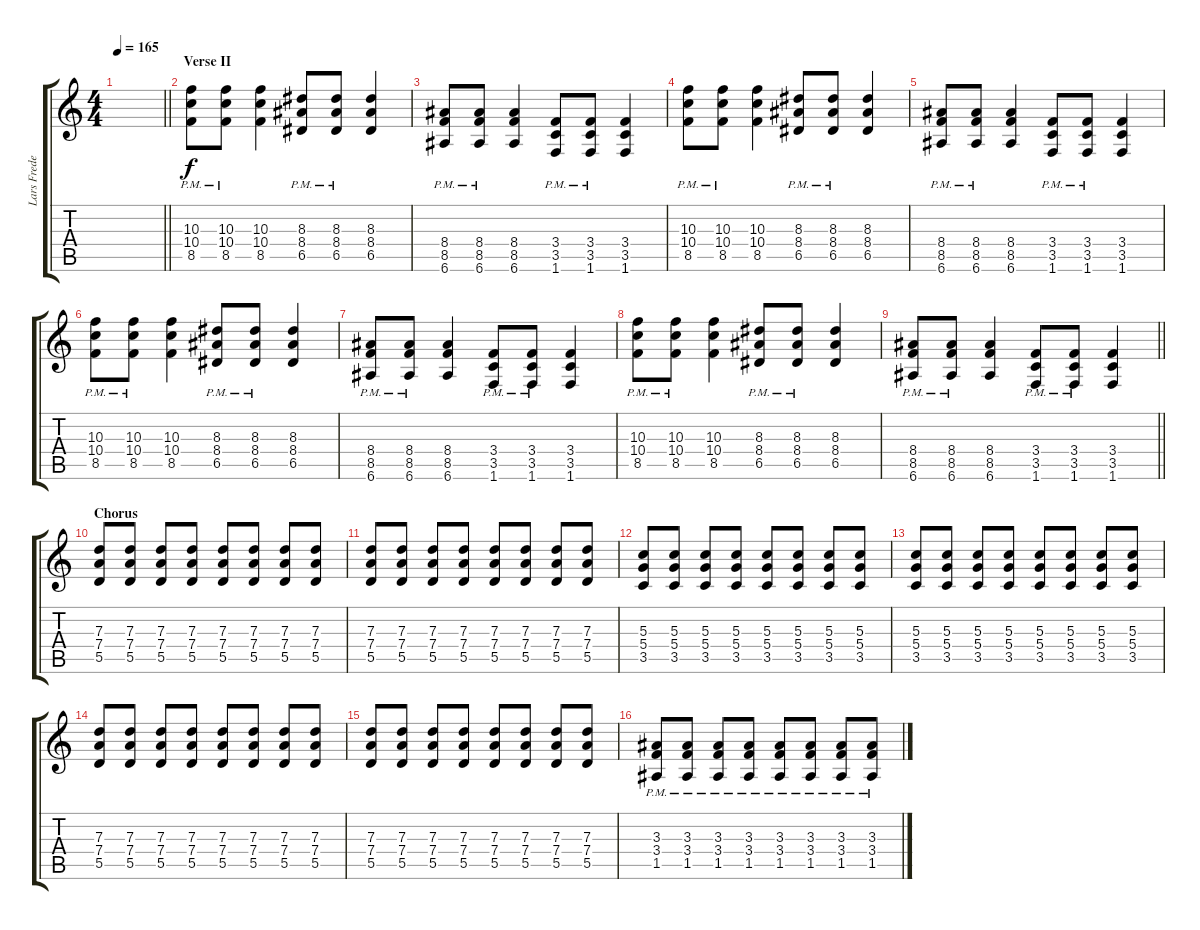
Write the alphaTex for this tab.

\track ("Lars Frederiksen" "Lars Frede") {instrument distortionguitar}
\staff {score tabs}
\tuning (E4 B3 G3 D3 A2 E2) {hide}
\ts (4 4)
\tempo 165
\clef g2
\barLineRight lightlight
\ks c
|
\section ("" "Verse II")
(10.3{pm} 10.4{pm} 8.5{pm}).8 (10.3{pm} 10.4{pm} 8.5{pm}).8 (10.3 10.4 8.5).4 (8.3{pm} 8.4{pm} 6.5{pm}).8 (8.3{pm} 8.4{pm} 6.5{pm}).8 (8.3 8.4 6.5).4 |
(8.4{pm} 8.5{pm} 6.6).8 (8.4{pm} 8.5{pm} 6.6).8 (8.4 8.5 6.6).4 (3.4{pm} 3.5{pm} 1.6).8 (3.4{pm} 3.5{pm} 1.6).8 (3.4 3.5 1.6).4 |
(10.3{pm} 10.4{pm} 8.5{pm}).8 (10.3{pm} 10.4{pm} 8.5{pm}).8 (10.3 10.4 8.5).4 (8.3{pm} 8.4{pm} 6.5{pm}).8 (8.3{pm} 8.4{pm} 6.5{pm}).8 (8.3 8.4 6.5).4 |
(8.4{pm} 8.5{pm} 6.6).8 (8.4{pm} 8.5{pm} 6.6).8 (8.4 8.5 6.6).4 (3.4{pm} 3.5{pm} 1.6).8 (3.4{pm} 3.5{pm} 1.6).8 (3.4 3.5 1.6).4 |
(10.3{pm} 10.4{pm} 8.5{pm}).8 (10.3{pm} 10.4{pm} 8.5{pm}).8 (10.3 10.4 8.5).4 (8.3{pm} 8.4{pm} 6.5{pm}).8 (8.3{pm} 8.4{pm} 6.5{pm}).8 (8.3 8.4 6.5).4 |
(8.4{pm} 8.5{pm} 6.6).8 (8.4{pm} 8.5{pm} 6.6).8 (8.4 8.5 6.6).4 (3.4{pm} 3.5{pm} 1.6).8 (3.4{pm} 3.5{pm} 1.6).8 (3.4 3.5 1.6).4 |
(10.3{pm} 10.4{pm} 8.5{pm}).8 (10.3{pm} 10.4{pm} 8.5{pm}).8 (10.3 10.4 8.5).4 (8.3{pm} 8.4{pm} 6.5{pm}).8 (8.3{pm} 8.4{pm} 6.5{pm}).8 (8.3 8.4 6.5).4 |
\barLineRight lightlight
(8.4{pm} 8.5{pm} 6.6).8 (8.4{pm} 8.5{pm} 6.6).8 (8.4 8.5 6.6).4 (3.4{pm} 3.5{pm} 1.6).8 (3.4{pm} 3.5{pm} 1.6).8 (3.4 3.5 1.6).4 |
\section ("" "Chorus")
(7.3 7.4 5.5).8 (7.3 7.4 5.5).8 (7.3 7.4 5.5).8 (7.3 7.4 5.5).8 (7.3 7.4 5.5).8 (7.3 7.4 5.5).8 (7.3 7.4 5.5).8 (7.3 7.4 5.5).8 |
(7.3 7.4 5.5).8 (7.3 7.4 5.5).8 (7.3 7.4 5.5).8 (7.3 7.4 5.5).8 (7.3 7.4 5.5).8 (7.3 7.4 5.5).8 (7.3 7.4 5.5).8 (7.3 7.4 5.5).8 |
(5.3 5.4 3.5).8 (5.3 5.4 3.5).8 (5.3 5.4 3.5).8 (5.3 5.4 3.5).8 (5.3 5.4 3.5).8 (5.3 5.4 3.5).8 (5.3 5.4 3.5).8 (5.3 5.4 3.5).8 |
(5.3 5.4 3.5).8 (5.3 5.4 3.5).8 (5.3 5.4 3.5).8 (5.3 5.4 3.5).8 (5.3 5.4 3.5).8 (5.3 5.4 3.5).8 (5.3 5.4 3.5).8 (5.3 5.4 3.5).8 |
(7.3 7.4 5.5).8 (7.3 7.4 5.5).8 (7.3 7.4 5.5).8 (7.3 7.4 5.5).8 (7.3 7.4 5.5).8 (7.3 7.4 5.5).8 (7.3 7.4 5.5).8 (7.3 7.4 5.5).8 |
(7.3 7.4 5.5).8 (7.3 7.4 5.5).8 (7.3 7.4 5.5).8 (7.3 7.4 5.5).8 (7.3 7.4 5.5).8 (7.3 7.4 5.5).8 (7.3 7.4 5.5).8 (7.3 7.4 5.5).8 |
(3.3{pm} 3.4{pm} 1.5{pm}).8 (3.3{pm} 3.4{pm} 1.5{pm}).8 (3.3{pm} 3.4{pm} 1.5{pm}).8 (3.3{pm} 3.4{pm} 1.5{pm}).8 (3.3{pm} 3.4{pm} 1.5{pm}).8 (3.3{pm} 3.4{pm} 1.5{pm}).8 (3.3{pm} 3.4{pm} 1.5{pm}).8 (3.3{pm} 3.4{pm} 1.5{pm}).8
